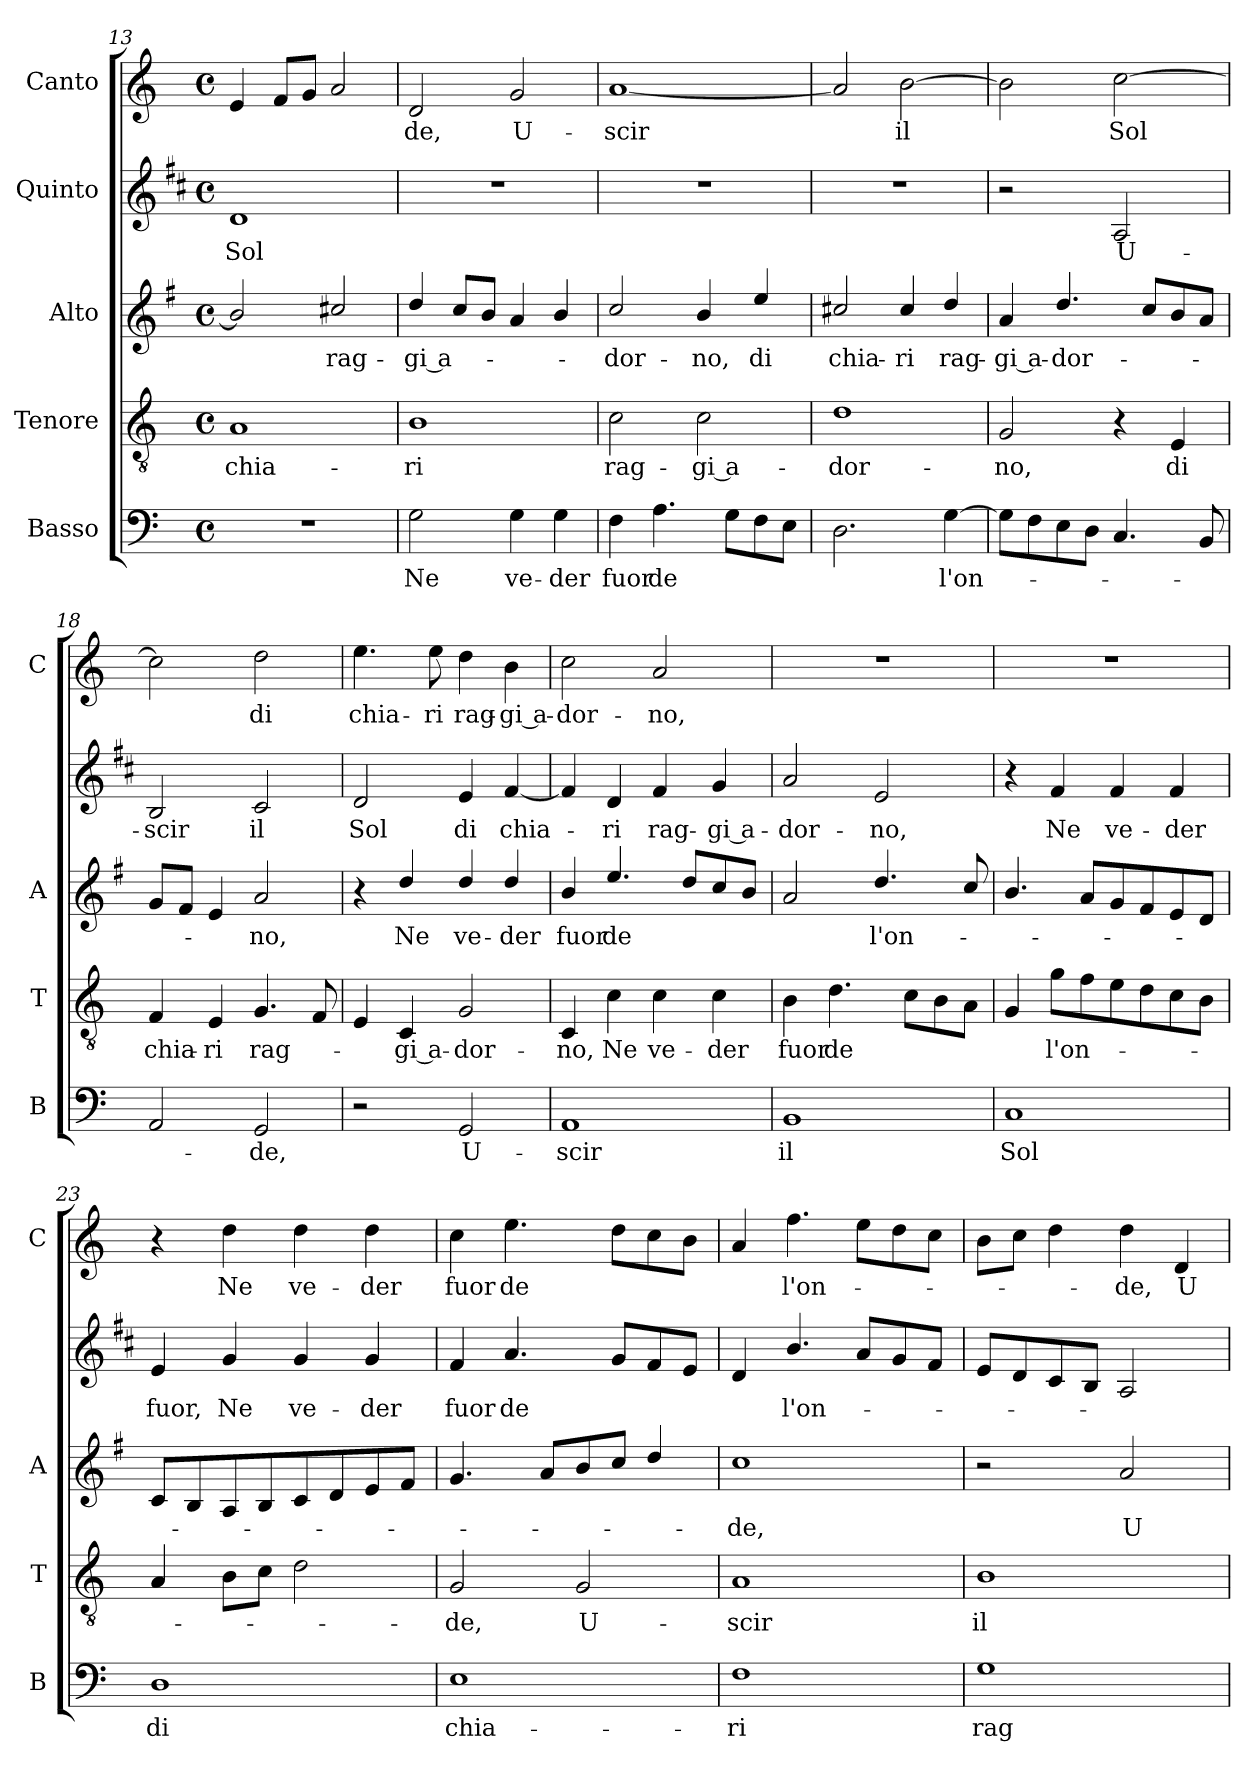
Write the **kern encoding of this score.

**kern	**text	**kern	**text	**kern	**text	**kern	**text	**kern	**text
*part5	*part5	*part4	*part4	*part3	*part3	*part2	*part2	*part1	*part1
*staff5	*staff5	*staff4	*staff4	*staff3	*staff3	*staff2	*staff2	*staff1	*staff1
*I"Basso	*	*I"Tenore	*	*I"Alto	*	*I"Quinto	*	*I"Canto	*
*I'B	*	*I'T	*	*I'A	*	*	*	*I'C	*
*clefF4	*	*clefGv2	*	*clefG2	*	*clefG2	*	*clefG2	*
*	*	*	*	*ITrd4c7	*	*ITrd1c2	*	*	*
*k[]	*	*k[]	*	*k[]	*	*k[]	*	*k[]	*
*C:	*	*C:	*	*C:	*	*C:	*	*C:	*
*M4/4	*	*M4/4	*	*M4/4	*	*M4/4	*	*M4/4	*
*met(c)	*	*met(c)	*	*met(c)	*	*met(c)	*	*met(c)	*
=13	=13	=13	=13	=13	=13	=13	=13	=13	=13
!	!	!	!LO:LY:b	!	!	!	!LO:LY:b	!	!
1r	.	1A	chia-	2e/]	.	1c	Sol	4e/	.
.	.	.	.	.	.	.	.	8f/L	.
.	.	.	.	.	.	.	.	8g/J	.
!	!	!	!	!	!LO:LY:b	!	!	!	!
.	.	.	.	2f#X/	rag-	.	.	2a/	.
!!LO:LB:g=z
=14	=14	=14	=14	=14	=14	=14	=14	=14	=14
!	!LO:LY:b	!	!LO:LY:b	!	!LO:LY:b	!	!	!	!LO:LY:b
2G\	Ne	1B	-ri	4g/	-gi a-	1r	.	2d/	-de,
.	.	.	.	8f/L	.	.	.	.	.
.	.	.	.	8e/J	.	.	.	.	.
!	!LO:LY:b	!	!	!	!	!	!	!	!LO:LY:b
4G\	ve-	.	.	4d/	.	.	.	2g/	U-
!	!LO:LY:b	!	!	!	!	!	!	!	!
4G\	-der	.	.	4e/	.	.	.	.	.
=15	=15	=15	=15	=15	=15	=15	=15	=15	=15
!	!LO:LY:b	!	!LO:LY:b	!	!LO:LY:b	!	!	!	!LO:LY:b
4F\	fuor	2c\	rag-	2f/	-dor-	1r	.	[1a	-scir
!	!LO:LY:b	!	!	!	!	!	!	!	!
4.A\	de	.	.	.	.	.	.	.	.
!	!	!	!LO:LY:b	!	!LO:LY:b	!	!	!	!
.	.	2c\	-gi a-	4e/	-no,	.	.	.	.
8G\L	.	.	.	.	.	.	.	.	.
!	!	!	!	!	!LO:LY:b	!	!	!	!
8F\	.	.	.	4a/	di	.	.	.	.
8E\J	.	.	.	.	.	.	.	.	.
=16	=16	=16	=16	=16	=16	=16	=16	=16	=16
!	!	!	!LO:LY:b	!	!LO:LY:b	!	!	!	!
2.D\	.	1d	-dor-	2f#X/	chia-	1r	.	2a/]	.
!	!	!	!	!	!LO:LY:b	!	!	!	!LO:LY:b
.	.	.	.	4f#/	-ri	.	.	[2b\	il
!	!LO:LY:b	!	!	!	!LO:LY:b	!	!	!	!
[4G\	l'on-	.	.	4g/	rag-	.	.	.	.
=17	=17	=17	=17	=17	=17	=17	=17	=17	=17
!	!	!	!LO:LY:b	!	!LO:LY:b	!	!	!	!
8G\L]	.	2G/	-no,	4d/	-gi a-	2r	.	2b\]	.
8F\	.	.	.	.	.	.	.	.	.
!	!	!	!	!	!LO:LY:b	!	!	!	!
8E\	.	.	.	4.g/	-dor-	.	.	.	.
8D\J	.	.	.	.	.	.	.	.	.
!	!	!	!	!	!	!	!LO:LY:b	!	!LO:LY:b
4.C/	.	4r	.	.	.	2G/	U-	[2cc\	Sol
.	.	.	.	8f/L	.	.	.	.	.
!	!	!	!LO:LY:b	!	!	!	!	!	!
.	.	4E/	di	8e/	.	.	.	.	.
8BB/	.	.	.	8d/J	.	.	.	.	.
=18	=18	=18	=18	=18	=18	=18	=18	=18	=18
!	!	!	!LO:LY:b	!	!	!	!LO:LY:b	!	!
2AA/	.	4F/	chia-	8c/L	.	2A/	-scir	2cc\]	.
.	.	.	.	8B/J	.	.	.	.	.
!	!	!	!LO:LY:b	!	!	!	!	!	!
.	.	4E/	-ri	4A/	.	.	.	.	.
!	!LO:LY:b	!	!LO:LY:b	!	!LO:LY:b	!	!LO:LY:b	!	!LO:LY:b
2GG/	-de,	4.G/	rag-	2d/	-no,	2B/	il	2dd\	di
.	.	8F/	.	.	.	.	.	.	.
=19	=19	=19	=19	=19	=19	=19	=19	=19	=19
!	!	!	!	!	!	!	!LO:LY:b	!	!LO:LY:b
2r	.	4E/	.	4r	.	2c/	Sol	4.ee\	chia-
!	!	!	!LO:LY:b	!	!LO:LY:b	!	!	!	!
.	.	4C/	-gi a-	4g/	Ne	.	.	.	.
!	!	!	!	!	!	!	!	!	!LO:LY:b
.	.	.	.	.	.	.	.	8ee\	-ri
!	!LO:LY:b	!	!LO:LY:b	!	!LO:LY:b	!	!LO:LY:b	!	!LO:LY:b
2GG/	U-	2G/	-dor-	4g/	ve-	4d/	di	4dd\	rag-
!	!	!	!	!	!LO:LY:b	!	!LO:LY:b	!	!LO:LY:b
.	.	.	.	4g/	-der	[4e/	chia-	4b\	-gi a-
=20	=20	=20	=20	=20	=20	=20	=20	=20	=20
!	!LO:LY:b	!	!LO:LY:b	!	!LO:LY:b	!	!	!	!LO:LY:b
1AA	-scir	4C/	-no,	4e/	fuor	4e/]	.	2cc\	-dor-
!	!	!	!LO:LY:b	!	!LO:LY:b	!	!LO:LY:b	!	!
.	.	4c\	Ne	4.a/	de	4c/	-ri	.	.
!	!	!	!LO:LY:b	!	!	!	!LO:LY:b	!	!LO:LY:b
.	.	4c\	ve-	.	.	4e/	rag-	2a/	-no,
.	.	.	.	8g/L	.	.	.	.	.
!	!	!	!LO:LY:b	!	!	!	!LO:LY:b	!	!
.	.	4c\	-der	8f/	.	4f/	-gi a-	.	.
.	.	.	.	8e/J	.	.	.	.	.
!!LO:PB:g=z
=21	=21	=21	=21	=21	=21	=21	=21	=21	=21
!	!LO:LY:b	!	!LO:LY:b	!	!	!	!LO:LY:b	!	!
1BB	il	4B\	fuor	2d/	.	2g/	-dor-	1r	.
!	!	!	!LO:LY:b	!	!	!	!	!	!
.	.	4.d\	de	.	.	.	.	.	.
!	!	!	!	!	!LO:LY:b	!	!LO:LY:b	!	!
.	.	.	.	4.g/	l'on-	2d/	-no,	.	.
.	.	8c\L	.	.	.	.	.	.	.
.	.	8B\	.	.	.	.	.	.	.
.	.	8A\J	.	8f/	.	.	.	.	.
=22	=22	=22	=22	=22	=22	=22	=22	=22	=22
!	!LO:LY:b	!	!	!	!	!	!	!	!
1C	Sol	4G/	.	4.e/	.	4r	.	1r	.
!	!	!	!LO:LY:b	!	!	!	!LO:LY:b	!	!
.	.	8g\L	l'on-	.	.	4e/	Ne	.	.
.	.	8f\	.	8d/L	.	.	.	.	.
!	!	!	!	!	!	!	!LO:LY:b	!	!
.	.	8e\	.	8c/	.	4e/	ve-	.	.
.	.	8d\	.	8B/	.	.	.	.	.
!	!	!	!	!	!	!	!LO:LY:b	!	!
.	.	8c\	.	8A/	.	4e/	-der	.	.
.	.	8B\J	.	8G/J	.	.	.	.	.
=23	=23	=23	=23	=23	=23	=23	=23	=23	=23
!	!LO:LY:b	!	!	!	!	!	!LO:LY:b	!	!
1D	di	4A/	.	8F/L	.	4d/	fuor,	4r	.
.	.	.	.	8E/	.	.	.	.	.
!	!	!	!	!	!	!	!LO:LY:b	!	!LO:LY:b
.	.	8B\L	.	8D/	.	4f/	Ne	4dd\	Ne
.	.	8c\J	.	8E/	.	.	.	.	.
!	!	!	!	!	!	!	!LO:LY:b	!	!LO:LY:b
.	.	2d\	.	8F/	.	4f/	ve-	4dd\	ve-
.	.	.	.	8G/	.	.	.	.	.
!	!	!	!	!	!	!	!LO:LY:b	!	!LO:LY:b
.	.	.	.	8A/	.	4f/	-der	4dd\	-der
.	.	.	.	8B/J	.	.	.	.	.
=24	=24	=24	=24	=24	=24	=24	=24	=24	=24
!	!LO:LY:b	!	!LO:LY:b	!	!	!	!LO:LY:b	!	!LO:LY:b
1E	chia-	2G/	-de,	4.c/	.	4e/	fuor	4cc\	fuor
!	!	!	!	!	!	!	!LO:LY:b	!	!LO:LY:b
.	.	.	.	.	.	4.g/	de	4.ee\	de
.	.	.	.	8d/L	.	.	.	.	.
!	!	!	!LO:LY:b	!	!	!	!	!	!
.	.	2G/	U-	8e/	.	.	.	.	.
.	.	.	.	8f/J	.	8f/L	.	8dd\L	.
.	.	.	.	4g/	.	8e/	.	8cc\	.
.	.	.	.	.	.	8d/J	.	8b\J	.
=25	=25	=25	=25	=25	=25	=25	=25	=25	=25
!	!LO:LY:b	!	!LO:LY:b	!	!LO:LY:b	!	!	!	!
1F	-ri	1A	-scir	1f	-de,	4c/	.	4a/	.
!	!	!	!	!	!	!	!LO:LY:b	!	!LO:LY:b
.	.	.	.	.	.	4.a/	l'on-	4.ff\	l'on-
.	.	.	.	.	.	8g/L	.	8ee\L	.
.	.	.	.	.	.	8f/	.	8dd\	.
.	.	.	.	.	.	8e/J	.	8cc\J	.
=26	=26	=26	=26	=26	=26	=26	=26	=26	=26
!	!LO:LY:b	!	!LO:LY:b	!	!	!	!	!	!
1G	rag-	1B	il	2r	.	8d/L	.	8b\L	.
.	.	.	.	.	.	8c/	.	8cc\J	.
.	.	.	.	.	.	8B/	.	4dd\	.
.	.	.	.	.	.	8A/J	.	.	.
!	!	!	!	!	!LO:LY:b	!	!	!	!LO:LY:b
.	.	.	.	2d/	U-	2G/	.	4dd\	-de,
!	!	!	!	!	!	!	!	!	!LO:LY:b
.	.	.	.	.	.	.	.	4d/	U-
=	=	=	=	=	=	=	=	=	=
*-	*-	*-	*-	*-	*-	*-	*-	*-	*-
